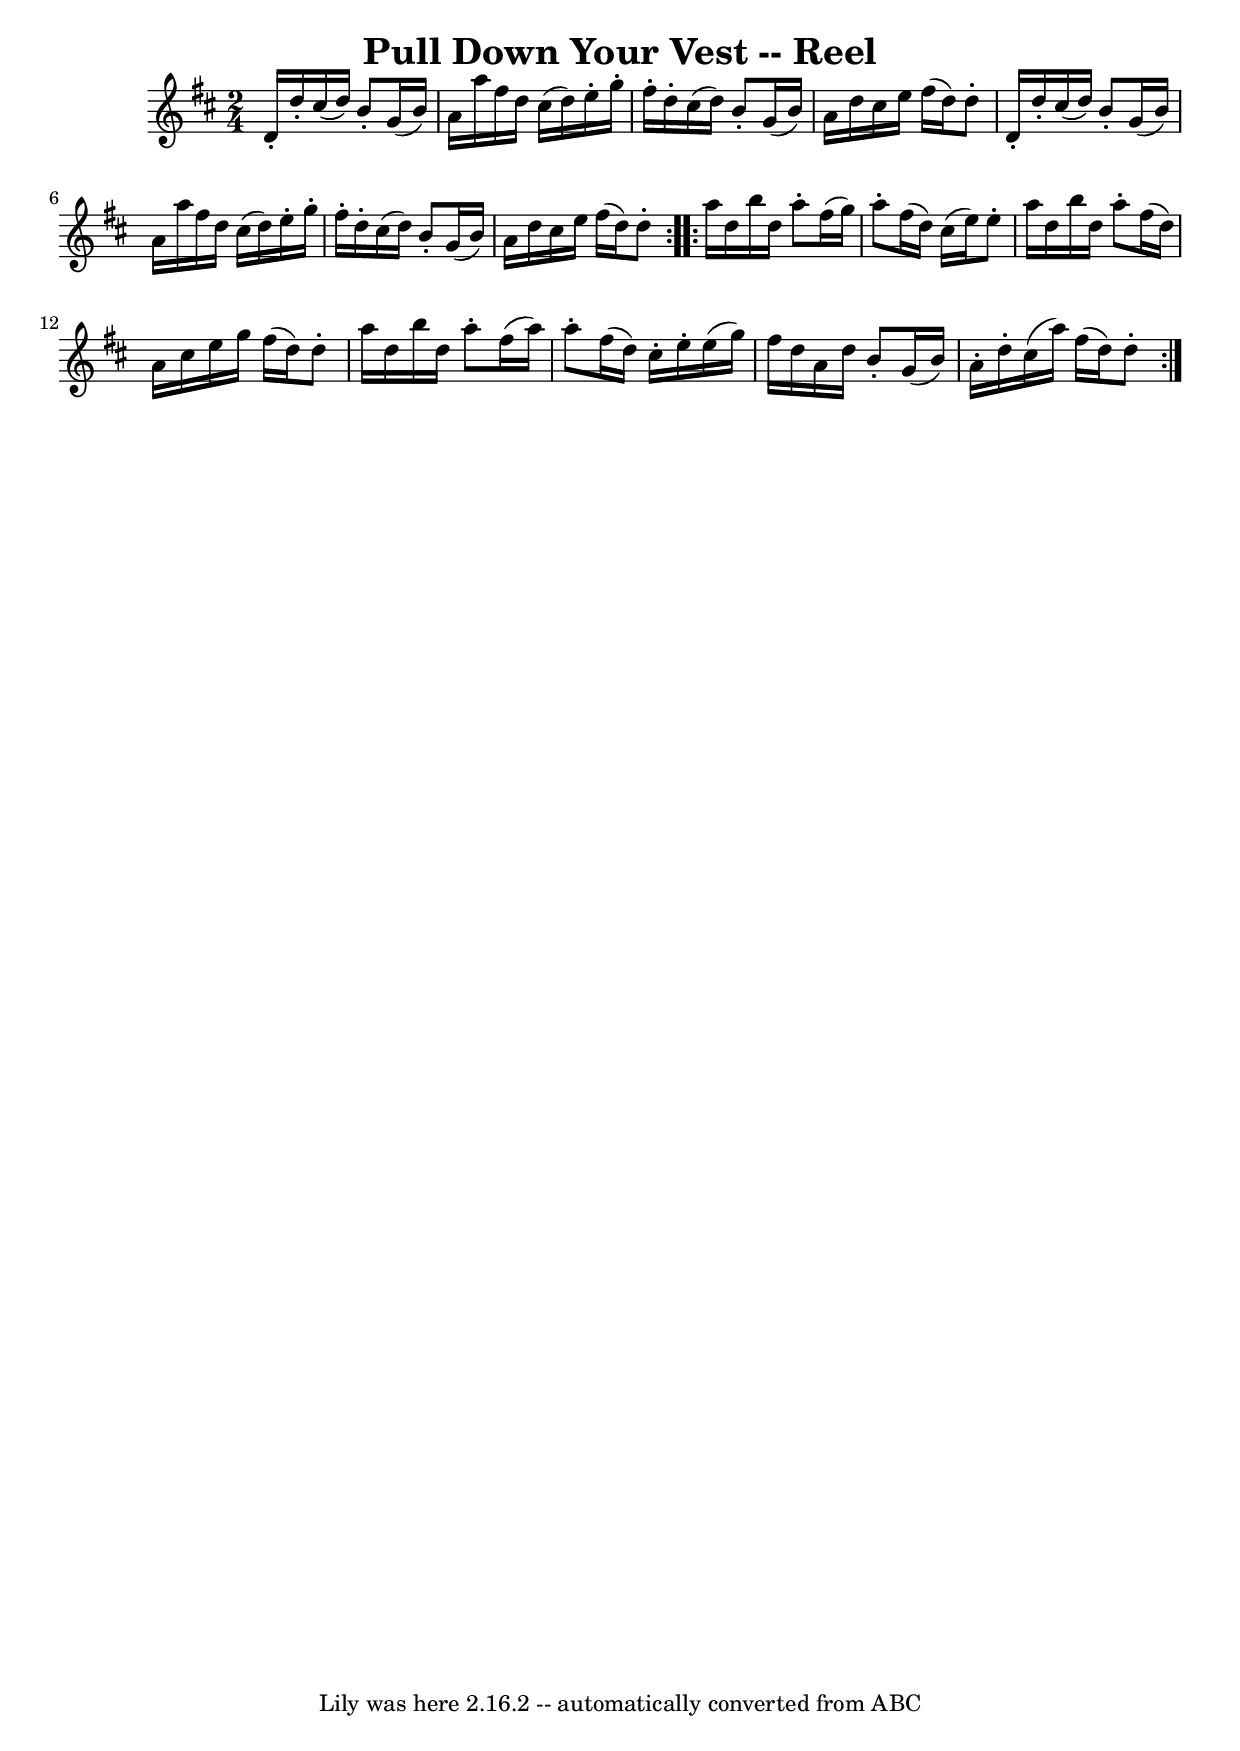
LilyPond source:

\version "2.16.2"
\include "Mammoth.ily"
\header {
  %% book = "Ryan's Mammoth Collection"
  crossRefNumber = "1"
  footnotes = "\\\\183"
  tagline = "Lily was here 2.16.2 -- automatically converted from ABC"
  title = "Pull Down Your Vest -- Reel"

}
voicedefault =  {



  \repeat volta 2 {

    \time 2/4 
    \key d \major
 d'16 -. d''16 -. cis''16 (d''16) b'8 -. 
    g'16 (b'16)   |
    a'16 a''16 fis''16 d''16 cis''16 (
    d''16) e''16 -. g''16 -.   |
    fis''16 -. d''16 -. cis''16 
    (d''16) b'8 -. g'16 (b'16)   |
    a'16 d''16    
    cis''16 e''16 fis''16 (d''16) d''8 -.   |
    d'16 -.   
    d''16 -. cis''16 (d''16) b'8 -. g'16 (b'16)   |
    a'16 
    a''16 fis''16 d''16 cis''16 (d''16) e''16 -. g''16 -.   
    |
    fis''16 -. d''16 -. cis''16 (d''16) b'8 -. g'16 (
    b'16)   |
    a'16 d''16 cis''16 e''16 fis''16 (d''16  
    -) d''8 -.   
  } 
  \repeat volta 2 {
    a''16 d''16 b''16 d''16 a''8 
    -. fis''16 (g''16)   |
    a''8 -. fis''16 (d''16)   
    cis''16 (e''16) e''8 -.   |
    a''16 d''16 b''16 d''16   
    a''8 -. fis''16 (d''16)   |
    a'16 cis''16 e''16 g''16 
    fis''16 (d''16) d''8 -.   |
    a''16 d''16 b''16    
    d''16 a''8 -. fis''16 (a''16)   |
    a''8 -. fis''16 (
    d''16) cis''16 -. e''16 -. e''16 (g''16)   |
    fis''16    
    d''16 a'16 d''16 b'8 -. g'16 (b'16)   |
    a'16 -.   
    d''16 -. cis''16 (a''16) fis''16 (d''16) d''8 -.   
  }   

}

\score{
  <<

    \context Staff="default"
    {
      \voicedefault 
      
    }

  >>
  \layout {
    
  }
  \midi {
  }

}
